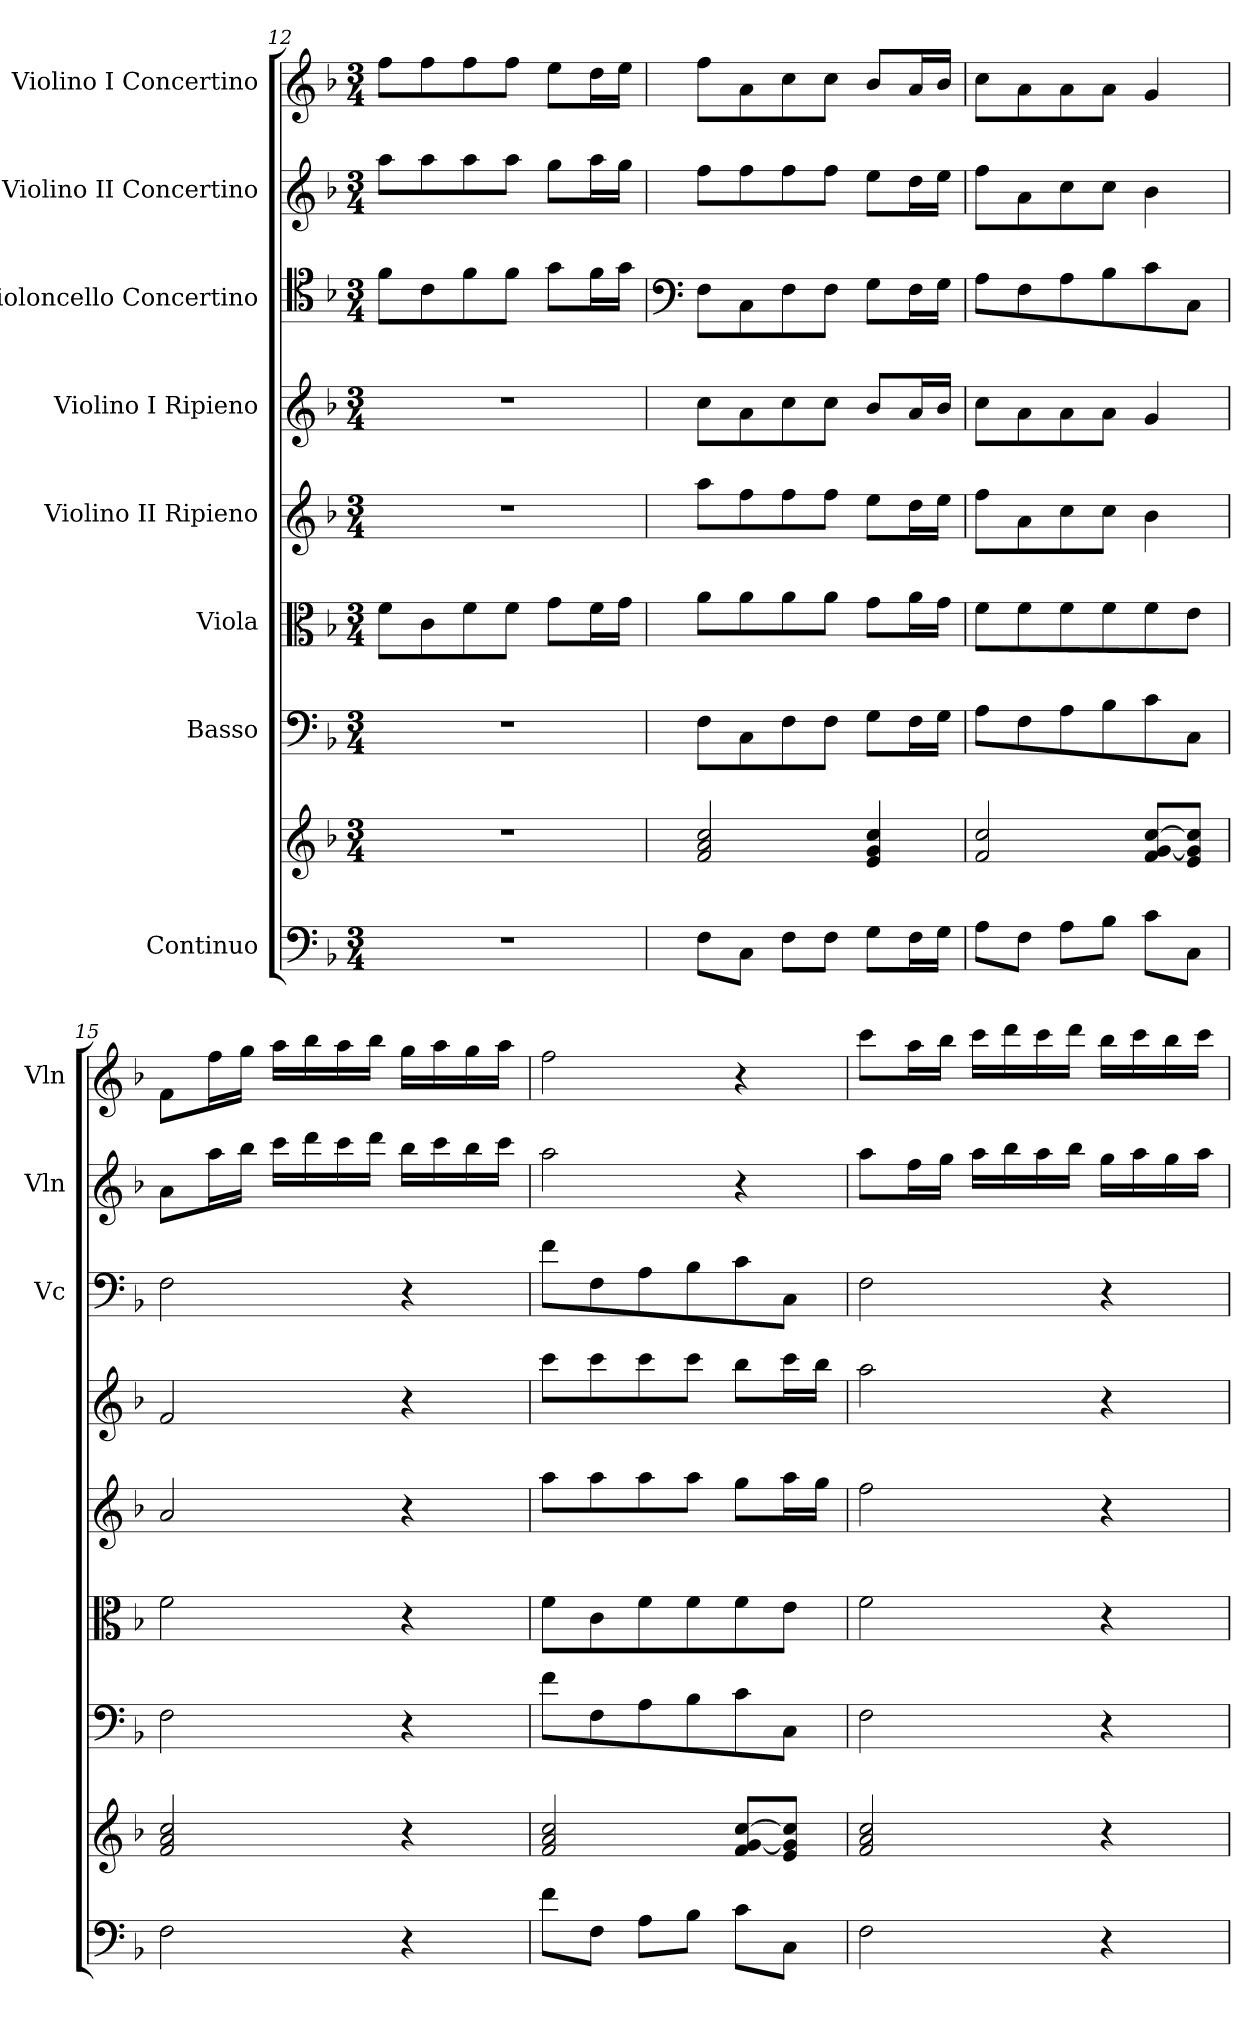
**kern	**kern	**kern	**kern	**kern	**kern	**kern	**kern	**kern
*part8	*part8	*part7	*part6	*part5	*part4	*part3	*part2	*part1
*staff9	*staff8	*staff7	*staff6	*staff5	*staff4	*staff3	*staff2	*staff1
*I"Continuo	*	*I"Basso	*I"Viola	*I"Violino II Ripieno	*I"Violino I Ripieno	*I"Violoncello Concertino	*I"Violino II Concertino	*I"Violino I Concertino
*	*	*	*	*	*	*I'Vc	*I'Vln	*I'Vln
!!LO:LB:g=z
*clefF4	*clefG2	*clefF4	*clefC3	*clefG2	*clefG2	*clefC4	*clefG2	*clefG2
*k[b-]	*k[b-]	*k[b-]	*k[b-]	*k[b-]	*k[b-]	*k[b-]	*k[b-]	*k[b-]
*M3/4	*M3/4	*M3/4	*M3/4	*M3/4	*M3/4	*M3/4	*M3/4	*M3/4
=12	=12	=12	=12	=12	=12	=12	=12	=12
2.r	2.r	2.r	8f\L	2.r	2.r	8f\L	8aa\L	8ff\L
.	.	.	8c\	.	.	8c\	8aa\	8ff\
.	.	.	8f\	.	.	8f\	8aa\	8ff\
.	.	.	8f\J	.	.	8f\J	8aa\J	8ff\J
.	.	.	8g\L	.	.	8g\L	8gg\L	8ee\L
.	.	.	16f\L	.	.	16f\L	16aa\L	16dd\L
.	.	.	16g\JJ	.	.	16g\JJ	16gg\JJ	16ee\JJ
=13	=13	=13	=13	=13	=13	=13	=13	=13
*	*	*	*	*	*	*clefF4	*	*
8F\L	2f/ 2a/ 2cc/	8F\L	8a\L	8aa\L	8cc\L	8F\L	8ff\L	8ff\L
8C\J	.	8C\	8a\	8ff\	8a\	8C\	8ff\	8a\
8F\L	.	8F\	8a\	8ff\	8cc\	8F\	8ff\	8cc\
8F\J	.	8F\J	8a\J	8ff\J	8cc\J	8F\J	8ff\J	8cc\J
8G\L	4e/ 4g/ 4cc/	8G\L	8g\L	8ee\L	8b-/L	8G\L	8ee\L	8b-/L
16F\L	.	16F\L	16a\L	16dd\L	16a/L	16F\L	16dd\L	16a/L
16G\JJ	.	16G\JJ	16g\JJ	16ee\JJ	16b-/JJ	16G\JJ	16ee\JJ	16b-/JJ
=14	=14	=14	=14	=14	=14	=14	=14	=14
8A\L	2f/ 2cc/	8A\L	8f\L	8ff\L	8cc\L	8A\L	8ff\L	8cc\L
8F\J	.	8F\	8f\	8a\	8a\	8F\	8a\	8a\
8A\L	.	8A\	8f\	8cc\	8a\	8A\	8cc\	8a\
8B-\J	.	8B-\	8f\	8cc\J	8a\J	8B-\	8cc\J	8a\J
8c\L	8f/ [8g/ [8cc/L	8c\	8f\	4b-\	4g/	8c\	4b-\	4g/
8C\J	8e/ 8g]/ 8cc]/J	8C\J	8e\J	.	.	8C\J	.	.
=15	=15	=15	=15	=15	=15	=15	=15	=15
2F\	2f/ 2a/ 2cc/	2F\	2f\	2a/	2f/	2F\	8a\L	8f\L
.	.	.	.	.	.	.	16aa\L	16ff\L
.	.	.	.	.	.	.	16bb-\JJ	16gg\JJ
.	.	.	.	.	.	.	16ccc\LL	16aa\LL
.	.	.	.	.	.	.	16ddd\	16bb-\
.	.	.	.	.	.	.	16ccc\	16aa\
.	.	.	.	.	.	.	16ddd\JJ	16bb-\JJ
4r	4r	4r	4r	4r	4r	4r	16bb-\LL	16gg\LL
.	.	.	.	.	.	.	16ccc\	16aa\
.	.	.	.	.	.	.	16bb-\	16gg\
.	.	.	.	.	.	.	16ccc\JJ	16aa\JJ
=16	=16	=16	=16	=16	=16	=16	=16	=16
8f\L	2f/ 2a/ 2cc/	8f\L	8f\L	8aa\L	8ccc\L	8f\L	2aa\	2ff\
8F\J	.	8F\	8c\	8aa\	8ccc\	8F\	.	.
8A\L	.	8A\	8f\	8aa\	8ccc\	8A\	.	.
8B-\J	.	8B-\	8f\	8aa\J	8ccc\J	8B-\	.	.
8c\L	8f/ [8g/ [8cc/L	8c\	8f\	8gg\L	8bb-\L	8c\	4r	4r
8C\J	8e/ 8g]/ 8cc]/J	8C\J	8e\J	16aa\L	16ccc\L	8C\J	.	.
.	.	.	.	16gg\JJ	16bb-\JJ	.	.	.
=17	=17	=17	=17	=17	=17	=17	=17	=17
2F\	2f/ 2a/ 2cc/	2F\	2f\	2ff\	2aa\	2F\	8aa\L	8ccc\L
.	.	.	.	.	.	.	16ff\L	16aa\L
.	.	.	.	.	.	.	16gg\JJ	16bb-\JJ
.	.	.	.	.	.	.	16aa\LL	16ccc\LL
.	.	.	.	.	.	.	16bb-\	16ddd\
.	.	.	.	.	.	.	16aa\	16ccc\
.	.	.	.	.	.	.	16bb-\JJ	16ddd\JJ
4r	4r	4r	4r	4r	4r	4r	16gg\LL	16bb-\LL
.	.	.	.	.	.	.	16aa\	16ccc\
.	.	.	.	.	.	.	16gg\	16bb-\
.	.	.	.	.	.	.	16aa\JJ	16ccc\JJ
=	=	=	=	=	=	=	=	=
*-	*-	*-	*-	*-	*-	*-	*-	*-
